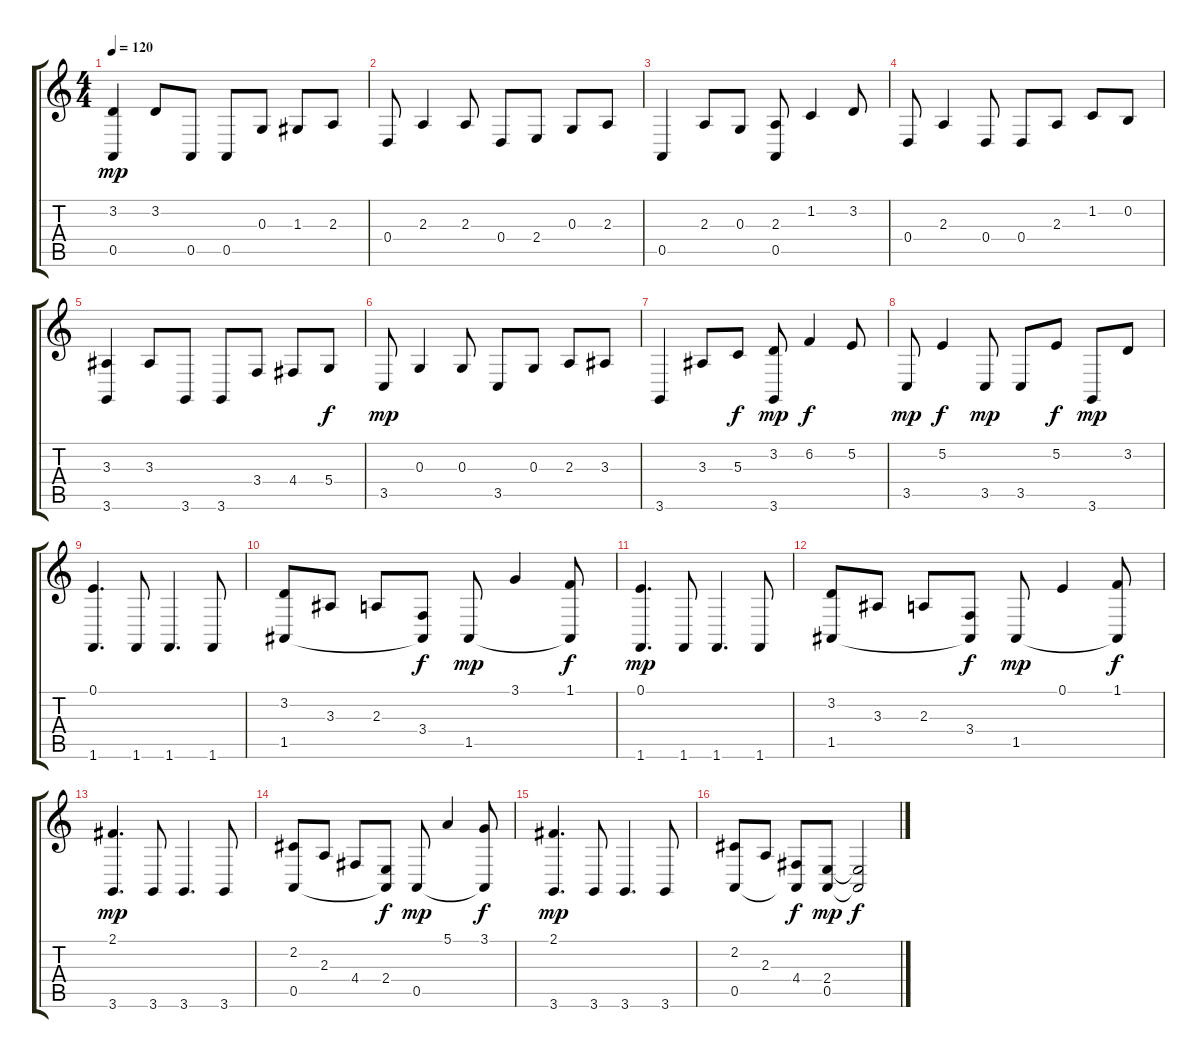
\track "" {instrument acousticgrandpiano}
\staff {score tabs}
\tuning (E4 B3 G3 D3 A2 E2) {hide}
\ts (4 4)
\tempo 120
\clef g2
\ks c
(3.2{t} 0.5).4{dy mp} 3.2.8 0.5.8 0.5.8 0.3.8 1.3.8 2.3.8 |
0.4.8 2.3.4 2.3.8 0.4.8 2.4.8 0.3.8 2.3.8 |
0.5.4 2.3.8 0.3.8 (2.3 0.5).8 1.2.4 3.2.8 |
0.4.8 2.3.4 0.4.8 0.4.8 2.3.8 1.2.8 0.2.8 |
(3.3 3.6).4 3.3.8 3.6.8 3.6.8 3.4.8 4.4.8 5.4.8{dy f} |
3.5.8{dy mp} 0.3.4 0.3.8 3.5.8 0.3.8 2.3.8 3.3.8 |
3.6.4 3.3.8 5.3.8{dy f} (3.2 3.6).8{dy mp} 6.2.4{dy f} 5.2.8 |
3.5.8{dy mp} 5.2.4{dy f} 3.5.8{dy mp} 3.5.8 5.2.8{dy f} 3.6.8{dy mp} 3.2.8 |
(0.1 1.6).4{d} 1.6.8 1.6.4{d} 1.6.8 |
(3.2 1.5).8 3.3.8 2.3.8 (3.4 1.5{t}).8{dy f} 1.5.8{dy mp} 3.1.4 (1.1 1.5{t}).8{dy f} |
(0.1 1.6).4{d dy mp} 1.6.8 1.6.4{d} 1.6.8 |
(3.2 1.5).8 3.3.8 2.3.8 (3.4 1.5{t}).8{dy f} 1.5.8{dy mp} 0.1.4 (1.1 1.5{t}).8{dy f} |
(2.1 3.6).4{d dy mp} 3.6.8 3.6.4{d} 3.6.8 |
(2.2 0.5).8 2.3.8 4.4.8 (2.4 0.5{t}).8{dy f} 0.5.8{dy mp} 5.1.4 (3.1 0.5{t}).8{dy f} |
(2.1 3.6).4{d dy mp} 3.6.8 3.6.4{d} 3.6.8 |
(2.2 0.5).8 2.3.8 (4.4 0.5{t}).8{dy f} (2.4 0.5).8{dy mp} (2.4{t} 0.5{t}).2{dy f}
